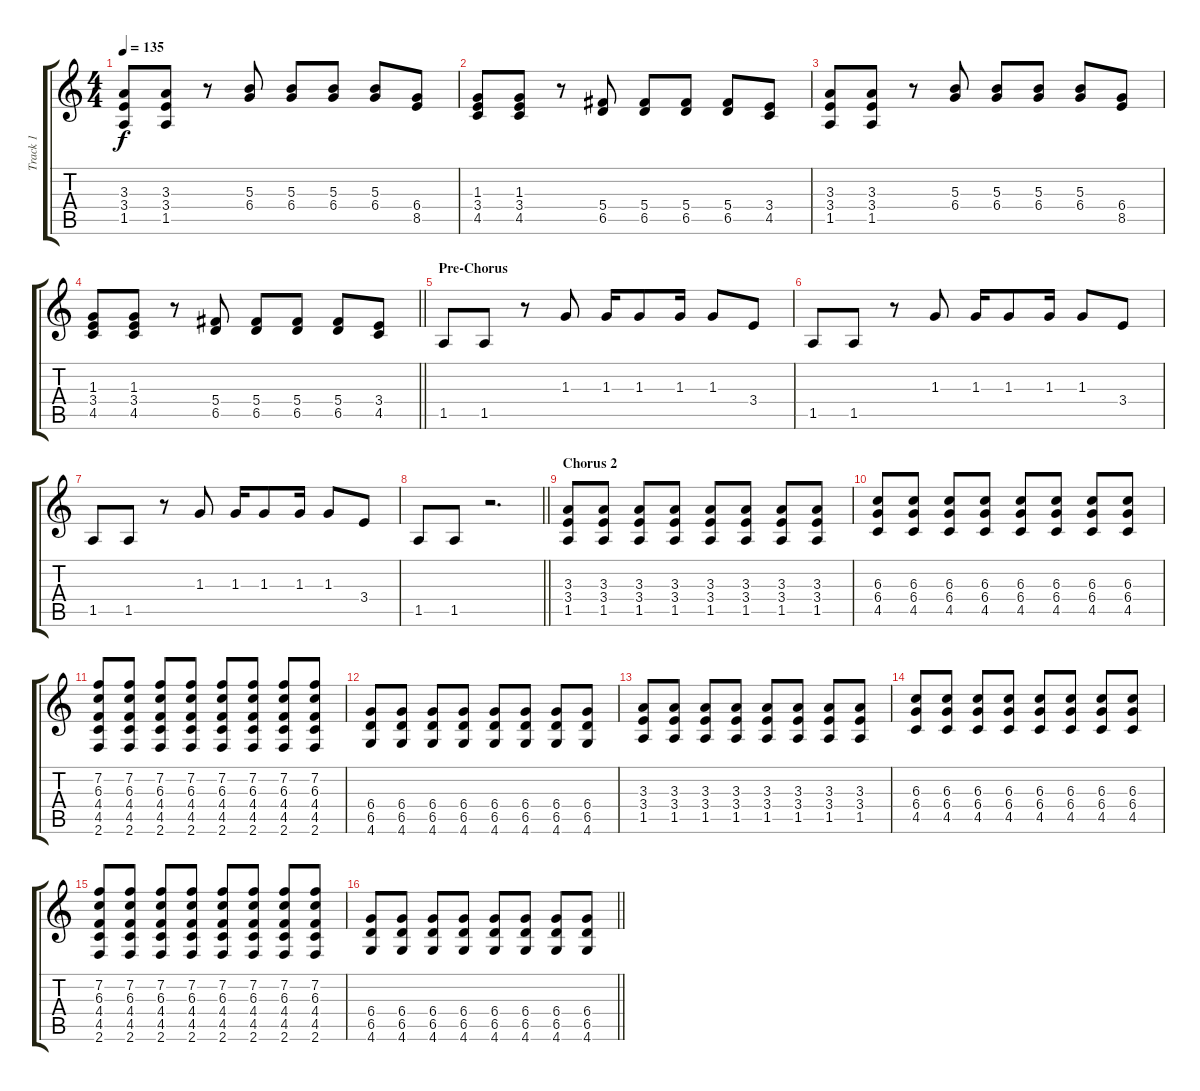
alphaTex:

\track ("Track 1" "Track 1") {instrument distortionguitar}
\staff {score tabs}
\tuning (Eb4 Bb3 Gb3 Db3 Ab2 Eb2) {hide}
\ts (4 4)
\tempo 135
\clef g2
\ks c
(3.3 3.4 1.5).8{dy f volume 10} (3.3 3.4 1.5).8 r.8 (5.3 6.4).8 (5.3 6.4).8 (5.3 6.4).8 (5.3 6.4).8 (6.4 8.5).8 |
(1.3 3.4 4.5).8 (1.3 3.4 4.5).8 r.8 (5.4 6.5).8 (5.4 6.5).8 (5.4 6.5).8 (5.4 6.5).8 (3.4 4.5).8 |
(3.3 3.4 1.5).8{volume 10} (3.3 3.4 1.5).8 r.8 (5.3 6.4).8 (5.3 6.4).8 (5.3 6.4).8 (5.3 6.4).8 (6.4 8.5).8 |
\barLineRight lightlight
(1.3 3.4 4.5).8 (1.3 3.4 4.5).8 r.8 (5.4 6.5).8 (5.4 6.5).8 (5.4 6.5).8 (5.4 6.5).8 (3.4 4.5).8 |
\section ("" "Pre-Chorus")
1.5.8 1.5.8 r.8 1.3.8 1.3.16 1.3.8 1.3.16 1.3.8 3.4.8 |
1.5.8 1.5.8 r.8 1.3.8 1.3.16 1.3.8 1.3.16 1.3.8 3.4.8 |
1.5.8 1.5.8 r.8 1.3.8 1.3.16 1.3.8 1.3.16 1.3.8 3.4.8 |
\barLineRight lightlight
1.5.8 1.5.8 r.2{d} |
\section ("" "Chorus 2")
(3.3 3.4 1.5).8 (3.3 3.4 1.5).8 (3.3 3.4 1.5).8 (3.3 3.4 1.5).8 (3.3 3.4 1.5).8 (3.3 3.4 1.5).8 (3.3 3.4 1.5).8 (3.3 3.4 1.5).8 |
(6.3 6.4 4.5).8 (6.3 6.4 4.5).8 (6.3 6.4 4.5).8 (6.3 6.4 4.5).8 (6.3 6.4 4.5).8 (6.3 6.4 4.5).8 (6.3 6.4 4.5).8 (6.3 6.4 4.5).8 |
(7.2 6.3 4.4 4.5 2.6).8 (7.2 6.3 4.4 4.5 2.6).8 (7.2 6.3 4.4 4.5 2.6).8 (7.2 6.3 4.4 4.5 2.6).8 (7.2 6.3 4.4 4.5 2.6).8 (7.2 6.3 4.4 4.5 2.6).8 (7.2 6.3 4.4 4.5 2.6).8 (7.2 6.3 4.4 4.5 2.6).8 |
(6.4 6.5 4.6).8 (6.4 6.5 4.6).8 (6.4 6.5 4.6).8 (6.4 6.5 4.6).8 (6.4 6.5 4.6).8 (6.4 6.5 4.6).8 (6.4 6.5 4.6).8 (6.4 6.5 4.6).8 |
(3.3 3.4 1.5).8 (3.3 3.4 1.5).8 (3.3 3.4 1.5).8 (3.3 3.4 1.5).8 (3.3 3.4 1.5).8 (3.3 3.4 1.5).8 (3.3 3.4 1.5).8 (3.3 3.4 1.5).8 |
(6.3 6.4 4.5).8 (6.3 6.4 4.5).8 (6.3 6.4 4.5).8 (6.3 6.4 4.5).8 (6.3 6.4 4.5).8 (6.3 6.4 4.5).8 (6.3 6.4 4.5).8 (6.3 6.4 4.5).8 |
(7.2 6.3 4.4 4.5 2.6).8 (7.2 6.3 4.4 4.5 2.6).8 (7.2 6.3 4.4 4.5 2.6).8 (7.2 6.3 4.4 4.5 2.6).8 (7.2 6.3 4.4 4.5 2.6).8 (7.2 6.3 4.4 4.5 2.6).8 (7.2 6.3 4.4 4.5 2.6).8 (7.2 6.3 4.4 4.5 2.6).8 |
\barLineRight lightlight
(6.4 6.5 4.6).8 (6.4 6.5 4.6).8 (6.4 6.5 4.6).8 (6.4 6.5 4.6).8 (6.4 6.5 4.6).8 (6.4 6.5 4.6).8 (6.4 6.5 4.6).8 (6.4 6.5 4.6).8
